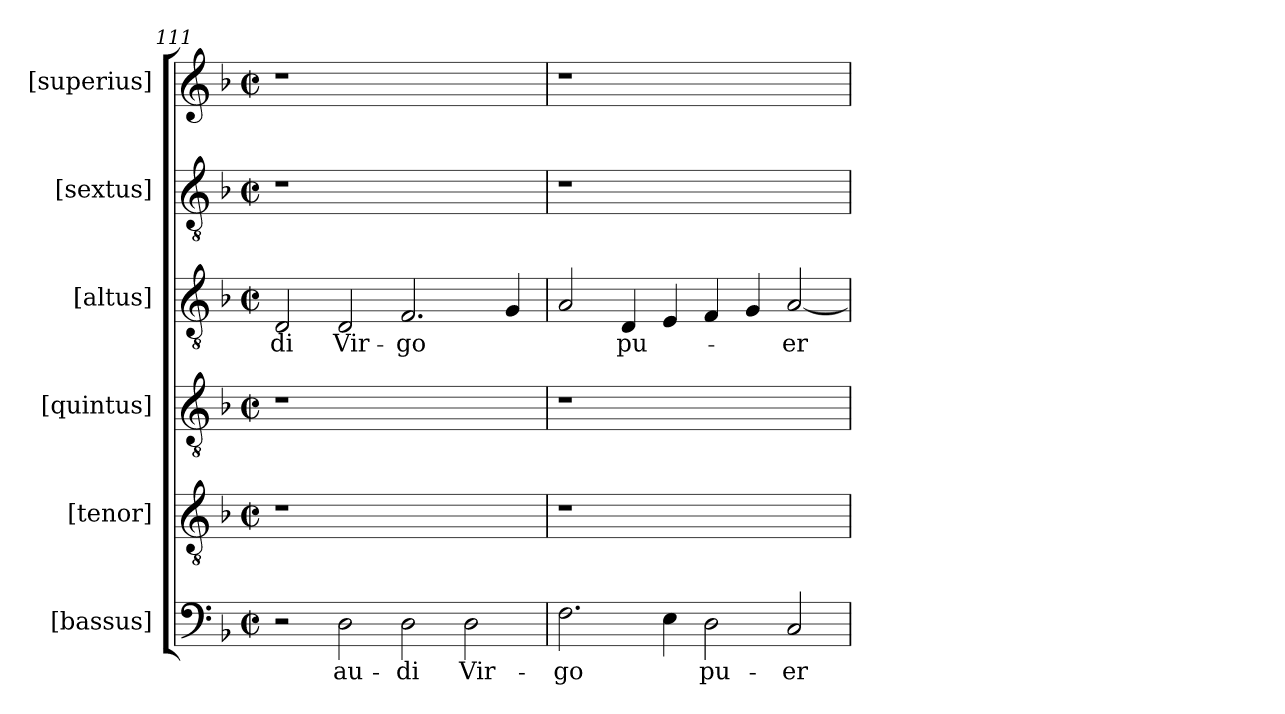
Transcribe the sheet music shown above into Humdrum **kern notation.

**kern	**text	**kern	**kern	**kern	**text	**kern	**kern
*part6	*part6	*part5	*part4	*part3	*part3	*part2	*part1
*staff6	*staff6	*staff5	*staff4	*staff3	*staff3	*staff2	*staff1
*I"[bassus]	*	*I"[tenor]	*I"[quintus]	*I"[altus]	*	*I"[sextus]	*I"[superius]
*I'[bassus]	*	*I'[tenor]	*I'[quintus]	*I'[altus]	*	*I'[sextus]	*I'[superius]
*clefF4	*	*clefGv2	*clefGv2	*clefGv2	*	*clefGv2	*clefG2
*k[b-]	*	*k[b-]	*k[b-]	*k[b-]	*	*k[b-]	*k[b-]
*F:	*	*F:	*F:	*F:	*	*F:	*F:
*M2/2	*	*M2/2	*M2/2	*M2/2	*	*M2/2	*M2/2
*met(c|)	*	*met(c|)	*met(c|)	*met(c|)	*	*met(c|)	*met(c|)
=111	=111	=111	=111	=111	=111	=111	=111
!	!	!	!	!	!LO:LY:b:cj	!	!
2r	.	1r	1r	2D/	-di	1r	1r
!	!LO:LY:b:cj	!	!	!	!LO:LY:b:cj	!	!
2D\	au-	.	.	2D/	Vir-	.	.
!	!LO:LY:b:cj	!	!	!	!LO:LY:b:cj	!	!
2D\	-di	1ryy	1ryy	2.F/	-go	1ryy	1ryy
!	!LO:LY:b:cj	!	!	!	!	!	!
2D\	Vir-	.	.	.	.	.	.
.	.	.	.	4G/	.	.	.
=112	=112	=112	=112	=112	=112	=112	=112
!	!LO:LY:b:cj	!	!	!	!	!	!
2.F\	-go	1r	1r	2A/	.	1r	1r
!	!	!	!	!	!LO:LY:b:cj	!	!
.	.	.	.	4D/	pu-	.	.
4E\	.	.	.	4E/	.	.	.
!	!LO:LY:b:cj	!	!	!	!	!	!
2D\	pu-	1ryy	1ryy	4F/	.	1ryy	1ryy
.	.	.	.	4G/	.	.	.
!	!LO:LY:b:cj	!	!	!	!LO:LY:b:cj	!	!
2C/	-er-	.	.	[<2A/	-er-	.	.
=	=	=	=	=	=	=	=
*-	*-	*-	*-	*-	*-	*-	*-
